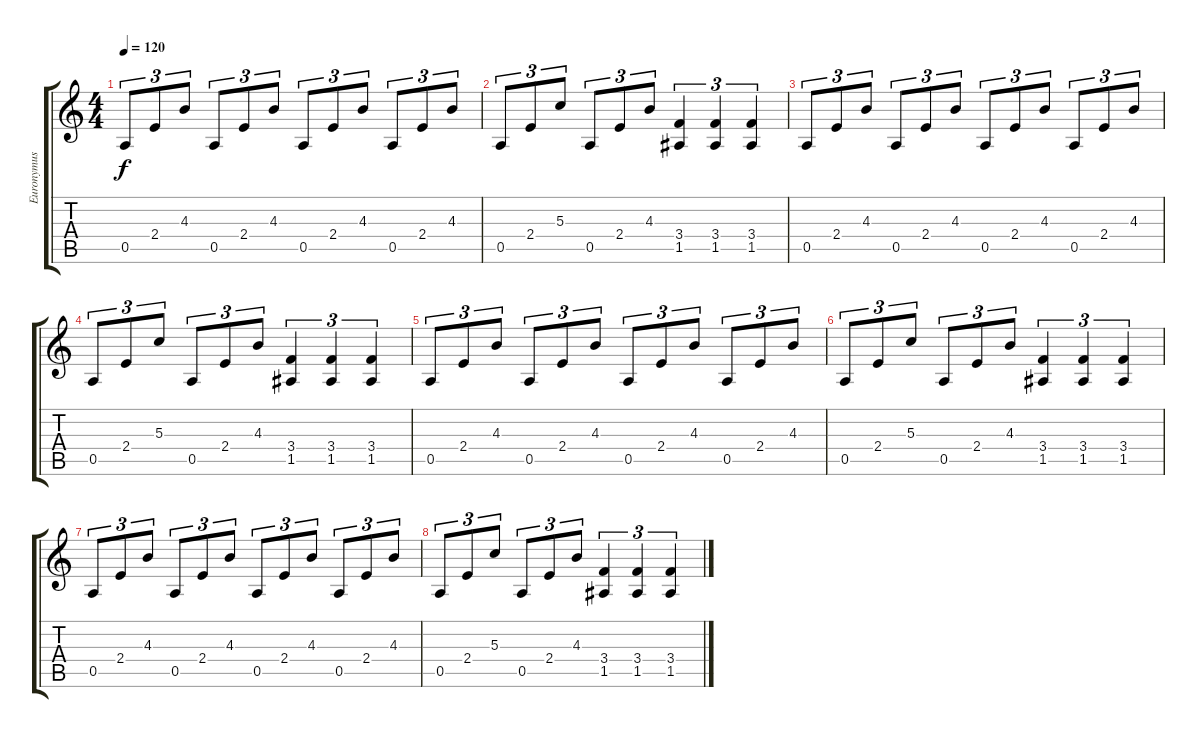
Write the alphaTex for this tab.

\track ("Euronymus (Guitar 1)" "Euronymus ") {instrument distortionguitar}
\staff {score tabs}
\tuning (E4 B3 G3 D3 A2 E2) {hide}
\ts (4 4)
\tempo 120
\clef g2
\ks c
0.5.8{tu (3 2) dy f} 2.4.8{tu (3 2)} 4.3.8{tu (3 2)} 0.5.8{tu (3 2)} 2.4.8{tu (3 2)} 4.3.8{tu (3 2)} 0.5.8{tu (3 2)} 2.4.8{tu (3 2)} 4.3.8{tu (3 2)} 0.5.8{tu (3 2)} 2.4.8{tu (3 2)} 4.3.8{tu (3 2)} |
0.5.8{tu (3 2)} 2.4.8{tu (3 2)} 5.3.8{tu (3 2)} 0.5.8{tu (3 2)} 2.4.8{tu (3 2)} 4.3.8{tu (3 2)} (3.4 1.5).4{tu (3 2)} (3.4 1.5).4{tu (3 2)} (3.4 1.5).4{tu (3 2)} |
0.5.8{tu (3 2)} 2.4.8{tu (3 2)} 4.3.8{tu (3 2)} 0.5.8{tu (3 2)} 2.4.8{tu (3 2)} 4.3.8{tu (3 2)} 0.5.8{tu (3 2)} 2.4.8{tu (3 2)} 4.3.8{tu (3 2)} 0.5.8{tu (3 2)} 2.4.8{tu (3 2)} 4.3.8{tu (3 2)} |
0.5.8{tu (3 2)} 2.4.8{tu (3 2)} 5.3.8{tu (3 2)} 0.5.8{tu (3 2)} 2.4.8{tu (3 2)} 4.3.8{tu (3 2)} (3.4 1.5).4{tu (3 2)} (3.4 1.5).4{tu (3 2)} (3.4 1.5).4{tu (3 2)} |
0.5.8{tu (3 2)} 2.4.8{tu (3 2)} 4.3.8{tu (3 2)} 0.5.8{tu (3 2)} 2.4.8{tu (3 2)} 4.3.8{tu (3 2)} 0.5.8{tu (3 2)} 2.4.8{tu (3 2)} 4.3.8{tu (3 2)} 0.5.8{tu (3 2)} 2.4.8{tu (3 2)} 4.3.8{tu (3 2)} |
0.5.8{tu (3 2)} 2.4.8{tu (3 2)} 5.3.8{tu (3 2)} 0.5.8{tu (3 2)} 2.4.8{tu (3 2)} 4.3.8{tu (3 2)} (3.4 1.5).4{tu (3 2)} (3.4 1.5).4{tu (3 2)} (3.4 1.5).4{tu (3 2)} |
0.5.8{tu (3 2)} 2.4.8{tu (3 2)} 4.3.8{tu (3 2)} 0.5.8{tu (3 2)} 2.4.8{tu (3 2)} 4.3.8{tu (3 2)} 0.5.8{tu (3 2)} 2.4.8{tu (3 2)} 4.3.8{tu (3 2)} 0.5.8{tu (3 2)} 2.4.8{tu (3 2)} 4.3.8{tu (3 2)} |
0.5.8{tu (3 2)} 2.4.8{tu (3 2)} 5.3.8{tu (3 2)} 0.5.8{tu (3 2)} 2.4.8{tu (3 2)} 4.3.8{tu (3 2)} (3.4 1.5).4{tu (3 2)} (3.4 1.5).4{tu (3 2)} (3.4 1.5).4{tu (3 2)}
